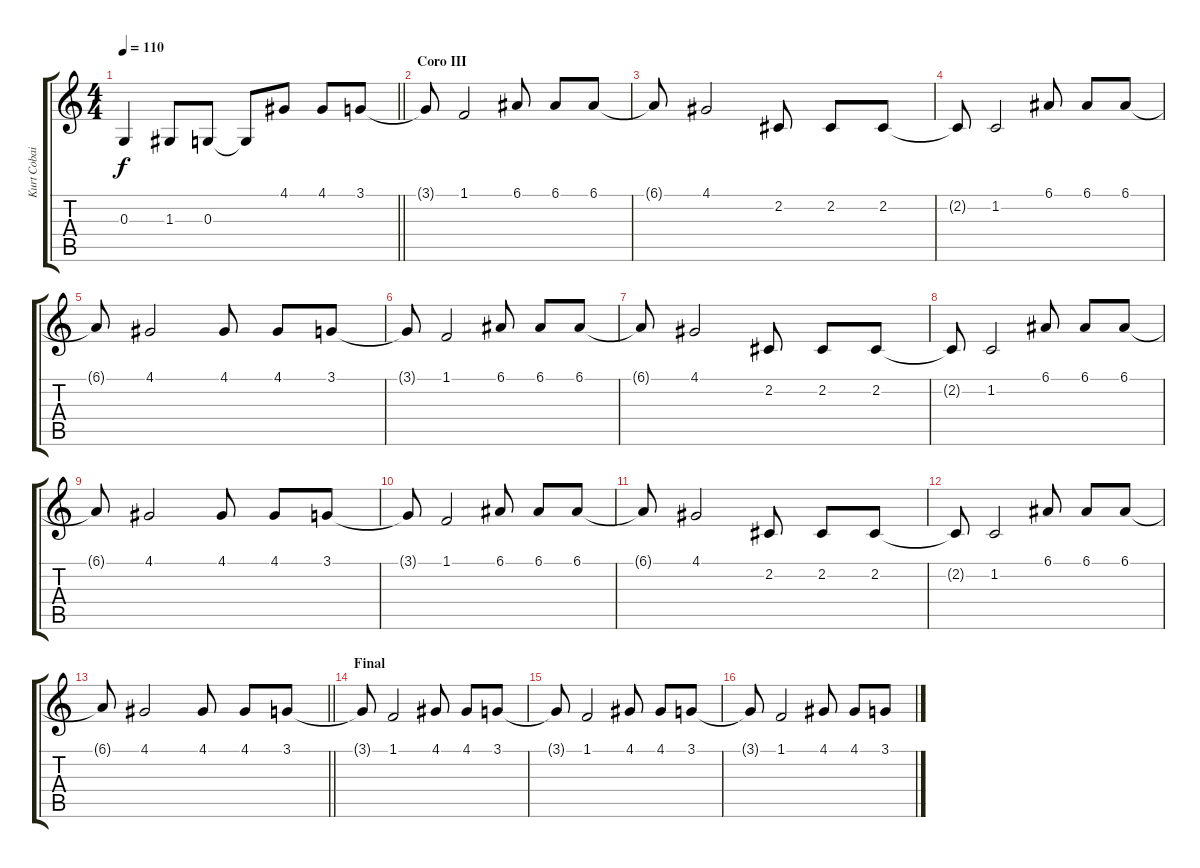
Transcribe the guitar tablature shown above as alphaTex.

\track ("Kurt Cobain (Voz)" "Kurt Cobai") {instrument stringensemble1}
\staff {score tabs}
\tuning (E4 B3 G3 D3 A2 E2) {hide}
\ts (4 4)
\tempo 110
\clef g2
\barLineRight lightlight
\ks c
0.3{t}.4{dy f} 1.3.8 0.3.8 0.3{t}.8 4.1.8 4.1.8 3.1.8 |
\section ("" "Coro III")
3.1{t}.8 1.1.2 6.1.8 6.1.8 6.1.8 |
6.1{t}.8 4.1.2 2.2.8 2.2.8 2.2.8 |
2.2{t}.8 1.2.2 6.1.8 6.1.8 6.1.8 |
6.1{t}.8 4.1.2 4.1.8 4.1.8 3.1.8 |
3.1{t}.8 1.1.2 6.1.8 6.1.8 6.1.8 |
6.1{t}.8 4.1.2 2.2.8 2.2.8 2.2.8 |
2.2{t}.8 1.2.2 6.1.8 6.1.8 6.1.8 |
6.1{t}.8 4.1.2 4.1.8 4.1.8 3.1.8 |
3.1{t}.8 1.1.2 6.1.8 6.1.8 6.1.8 |
6.1{t}.8 4.1.2 2.2.8 2.2.8 2.2.8 |
2.2{t}.8 1.2.2 6.1.8 6.1.8 6.1.8 |
\barLineRight lightlight
6.1{t}.8 4.1.2 4.1.8 4.1.8 3.1.8 |
\section ("" "Final")
3.1{t}.8 1.1.2 4.1.8 4.1.8 3.1.8 |
3.1{t}.8 1.1.2 4.1.8 4.1.8 3.1.8 |
3.1{t}.8 1.1.2 4.1.8 4.1.8 3.1.8
